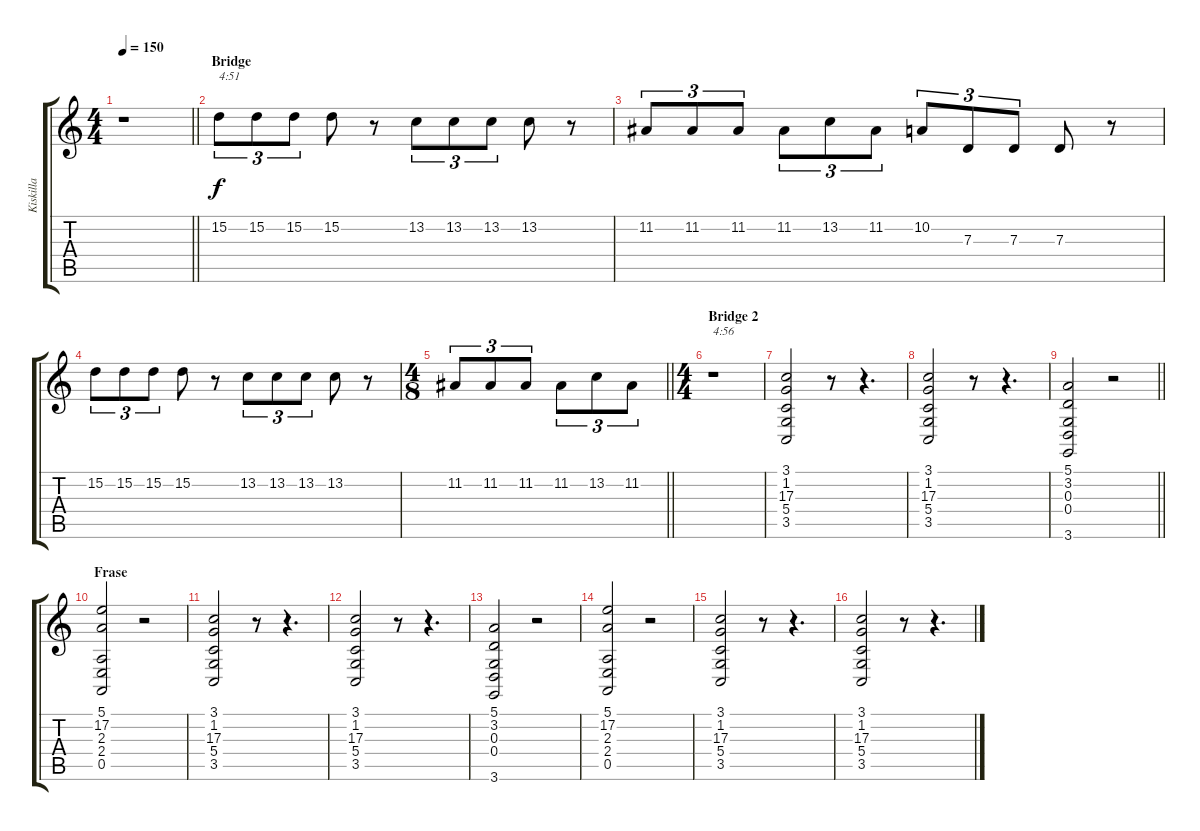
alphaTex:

\track ("Kiskilla" "Kiskilla") {instrument harpsichord}
\staff {score tabs}
\tuning (E4 B3 G3 D3 A2 E2) {hide}
\ts (4 4)
\tempo 150
\clef g2
\barLineRight lightlight
\ks c
r.1{dy f} |
\section ("" "Bridge")
15.2.8{tu (3 2) txt "4:51" instrument accordion} 15.2.8{tu (3 2)} 15.2.8{tu (3 2)} 15.2.8 r.8 13.2.8{tu (3 2)} 13.2.8{tu (3 2)} 13.2.8{tu (3 2)} 13.2.8 r.8 |
11.2.8{tu (3 2)} 11.2.8{tu (3 2)} 11.2.8{tu (3 2)} 11.2.8{tu (3 2)} 13.2.8{tu (3 2)} 11.2.8{tu (3 2)} 10.2.8{tu (3 2)} 7.3.8{tu (3 2)} 7.3.8{tu (3 2)} 7.3.8 r.8 |
15.2.8{tu (3 2)} 15.2.8{tu (3 2)} 15.2.8{tu (3 2)} 15.2.8 r.8 13.2.8{tu (3 2)} 13.2.8{tu (3 2)} 13.2.8{tu (3 2)} 13.2.8 r.8 |
\ts (4 8)
\barLineRight lightlight
11.2.8{tu (3 2)} 11.2.8{tu (3 2)} 11.2.8{tu (3 2)} 11.2.8{tu (3 2)} 13.2.8{tu (3 2)} 11.2.8{tu (3 2)} |
\ts (4 4)
\section ("" "Bridge 2")
r.1{txt "4:56" volume 8 instrument stringensemble1} |
(3.1 1.2 17.3 5.4 3.5).2 r.8 r.4{d} |
(3.1 1.2 17.3 5.4 3.5).2 r.8 r.4{d} |
\barLineRight lightlight
(5.1 3.2 0.3 0.4 3.6).2 r.2 |
\section ("" "Frase")
(5.1 17.2 2.3 2.4 0.5).2 r.2 |
(3.1 1.2 17.3 5.4 3.5).2 r.8 r.4{d} |
(3.1 1.2 17.3 5.4 3.5).2 r.8 r.4{d} |
(5.1 3.2 0.3 0.4 3.6).2 r.2 |
(5.1 17.2 2.3 2.4 0.5).2 r.2 |
(3.1 1.2 17.3 5.4 3.5).2 r.8 r.4{d} |
(3.1 1.2 17.3 5.4 3.5).2 r.8 r.4{d}
